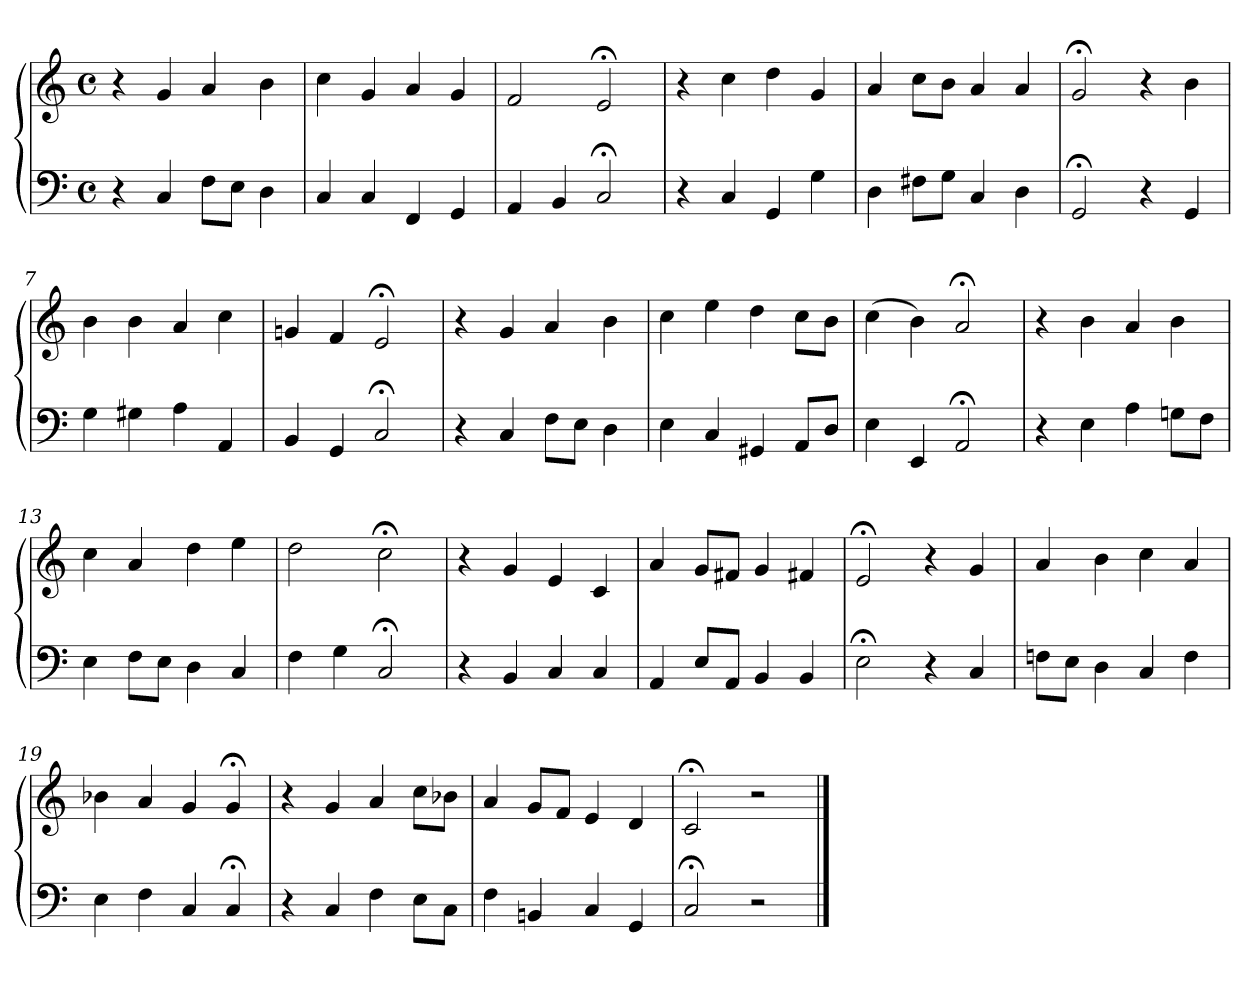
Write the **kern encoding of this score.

**kern	**kern
*part1	*part1
*staff2	*staff1
*clefF4	*clefG2
*M4/4	*M4/4
*met(c)	*met(c)
=1	=1
4r	4r
4C	4g
8FL	4a
8EJ	.
4D	4b
=2	=2
4C	4cc
4C	4g
4FF	4a
4GG	4g
=3	=3
4AA	2f
4BB	.
2C;<	2e;<
=4	=4
4r	4r
4C	4cc
4GG	4dd
4G	4g
=5	=5
4D	4a
8F#XL	8ccL
8GJ	8bJ
4C	4a
4D	4a
=6	=6
2GG;<	2g;<
4r	4r
4GG	4b
=7	=7
4G	4b
4G#X	4b
4A	4a
4AA	4cc
!!LO:LB:g=z
=8	=8
4BB	4gn
4GG	4f
2C;<	2e;<
=9	=9
4r	4r
4C	4g
8FL	4a
8EJ	.
4D	4b
=10	=10
4E	4cc
4C	4ee
4GG#X	4dd
8AAL	8ccL
8DJ	8bJ
=11	=11
4E	(4cc
4EE	4b)
2AA;<	2a;<
=12	=12
4r	4r
4E	4b
4A	4a
8GnL	4b
8FJ	.
=13	=13
4E	4cc
8FL	4a
8EJ	.
4D	4dd
4C	4ee
=14	=14
4F	2dd
4G	.
2C;<	2cc;<
=15	=15
4r	4r
4BB	4g
4C	4e
4C	4c
!!LO:LB:g=z
=16	=16
4AA	4a
8EL	8gL
8AAJ	8f#XJ
4BB	4g
4BB	4f#X
=17	=17
2E;<	2e;<
4r	4r
4C	4g
=18	=18
8FnL	4a
8EJ	.
4D	4b
4C	4cc
4F	4a
=19	=19
4E	4b-X
4F	4a
4C	4g
4C;<	4g;<
=20	=20
4r	4r
4C	4g
4F	4a
8EL	8ccL
8CJ	8b-XJ
=21	=21
4F	4a
4BBn	8gL
.	8fJ
4C	4e
4GG	4d
=22	=22
2C;<	2c;<
2r	2r
==	==
*-	*-
